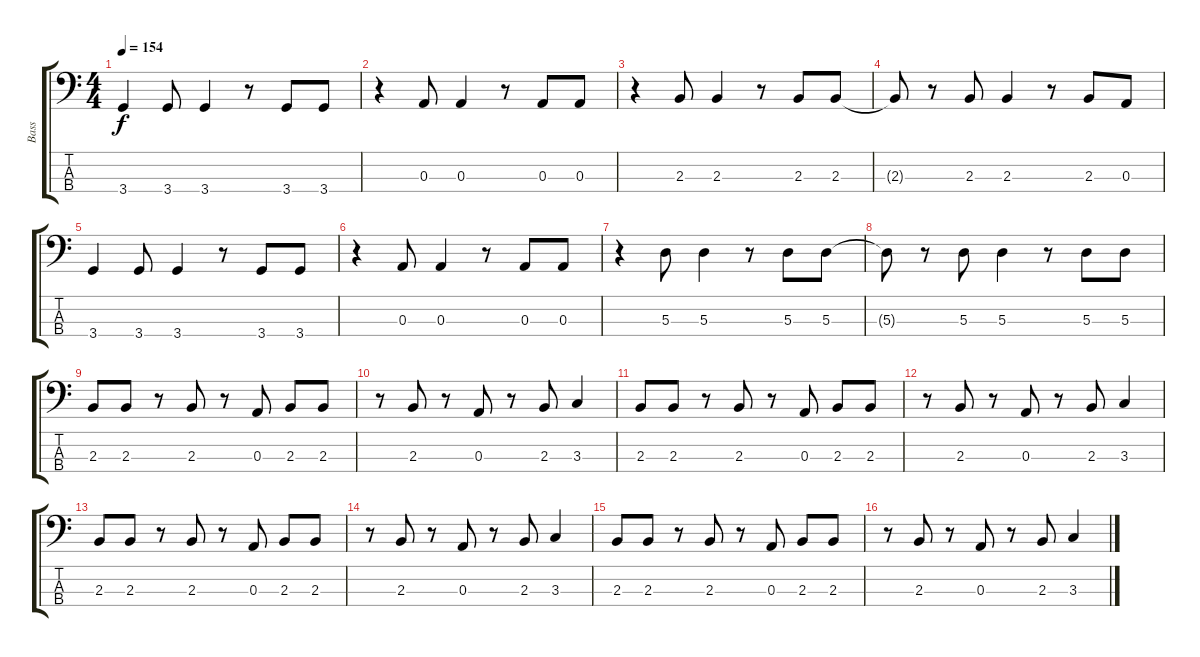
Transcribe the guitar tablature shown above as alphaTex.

\track ("Bass" "Bass") {instrument electricbassfinger}
\staff {score tabs}
\tuning (G2 D2 A1 E1) {hide}
\ts (4 4)
\section ("" "")
\tempo 154
\clef f4
\ks c
3.4.4{dy f} 3.4.8 3.4.4 r.8 3.4.8 3.4.8 |
r.4 0.3.8 0.3.4 r.8 0.3.8 0.3.8 |
r.4 2.3.8 2.3.4 r.8 2.3.8 2.3.8 |
2.3{t}.8 r.8 2.3.8 2.3.4 r.8 2.3.8 0.3.8 |
3.4.4 3.4.8 3.4.4 r.8 3.4.8 3.4.8 |
r.4 0.3.8 0.3.4 r.8 0.3.8 0.3.8 |
r.4 5.3.8 5.3.4 r.8 5.3.8 5.3.8 |
5.3{t}.8 r.8 5.3.8 5.3.4 r.8 5.3.8 5.3.8 |
\section ("" "")
2.3.8 2.3.8 r.8 2.3.8 r.8 0.3.8 2.3.8 2.3.8 |
r.8 2.3.8 r.8 0.3.8 r.8 2.3.8 3.3.4 |
2.3.8 2.3.8 r.8 2.3.8 r.8 0.3.8 2.3.8 2.3.8 |
r.8 2.3.8 r.8 0.3.8 r.8 2.3.8 3.3.4 |
2.3.8 2.3.8 r.8 2.3.8 r.8 0.3.8 2.3.8 2.3.8 |
r.8 2.3.8 r.8 0.3.8 r.8 2.3.8 3.3.4 |
2.3.8 2.3.8 r.8 2.3.8 r.8 0.3.8 2.3.8 2.3.8 |
r.8 2.3.8 r.8 0.3.8 r.8 2.3.8 3.3.4
